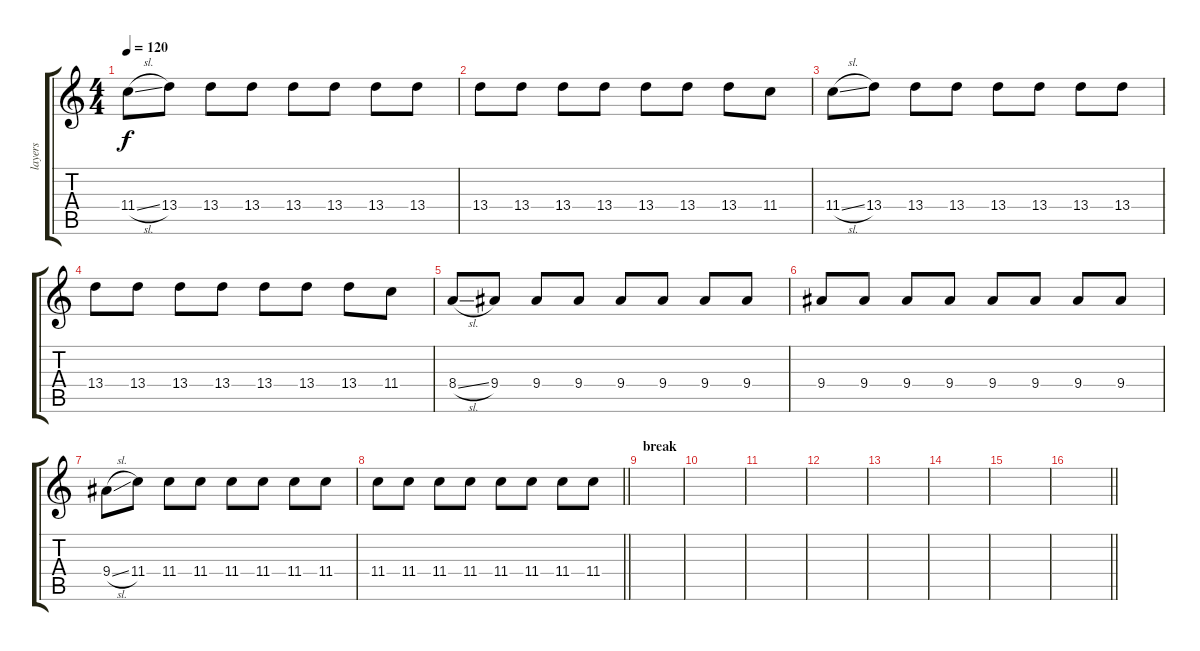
\track ("layers" "layers") {instrument electricguitarjazz}
\staff {score tabs}
\tuning (Eb4 Bb3 Gb3 Db3 Ab2 Db2) {hide}
\ts (4 4)
\tempo 120
\clef g2
\ks c
11.4{sl}.8{dy f} 13.4.8 13.4.8 13.4.8 13.4.8 13.4.8 13.4.8 13.4.8 |
13.4.8 13.4.8 13.4.8 13.4.8 13.4.8 13.4.8 13.4.8 11.4.8 |
11.4{sl}.8 13.4.8 13.4.8 13.4.8 13.4.8 13.4.8 13.4.8 13.4.8 |
13.4.8 13.4.8 13.4.8 13.4.8 13.4.8 13.4.8 13.4.8 11.4.8 |
8.4{sl}.8 9.4.8 9.4.8 9.4.8 9.4.8 9.4.8 9.4.8 9.4.8 |
9.4.8 9.4.8 9.4.8 9.4.8 9.4.8 9.4.8 9.4.8 9.4.8 |
9.4{sl}.8 11.4.8 11.4.8 11.4.8 11.4.8 11.4.8 11.4.8 11.4.8 |
\barLineRight lightlight
11.4.8 11.4.8 11.4.8 11.4.8 11.4.8 11.4.8 11.4.8 11.4.8 |
\section ("" "break")
|
|
|
|
|
|
|
\barLineRight lightlight
